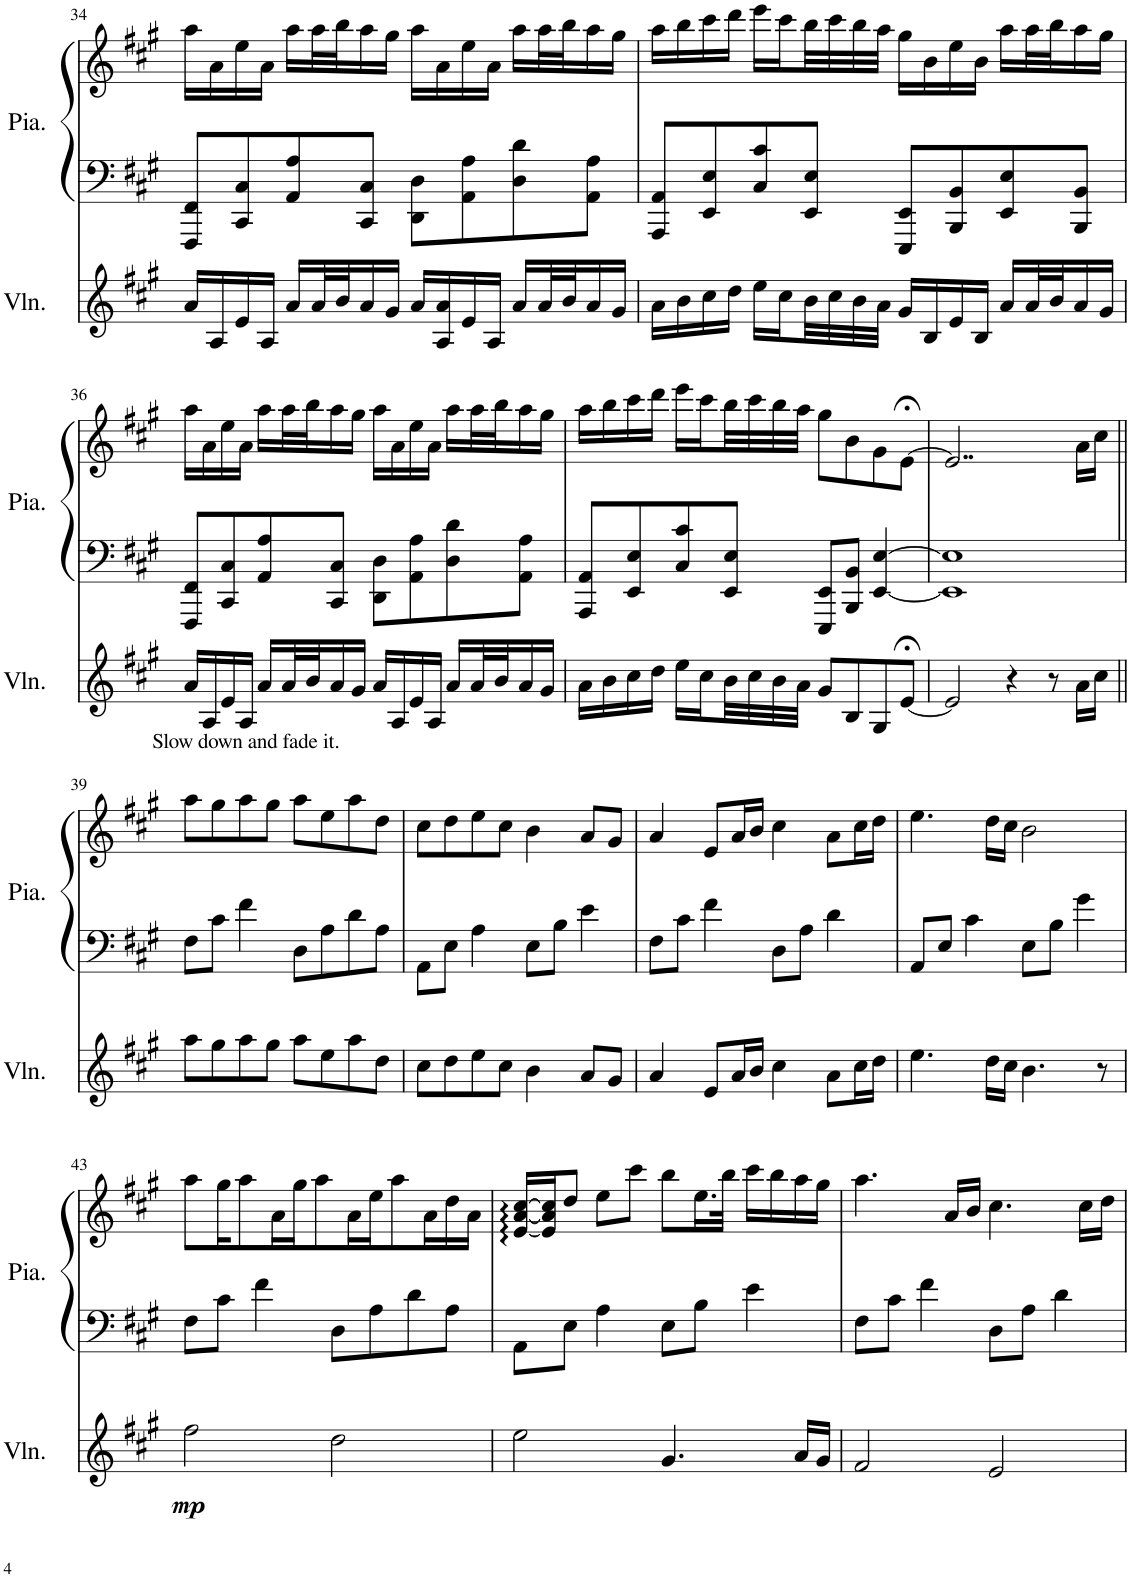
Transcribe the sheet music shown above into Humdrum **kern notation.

**kern	**dynam	**kern	**kern
*part2	*part2	*part1	*part1
*staff3	*staff3	*staff2	*staff1
*I"Violon	*	*I"Piano	*
*I'Vln.	*	*I'Pia.	*
!!LO:PB:g=z
*clefG2	*	*clefF4	*clefG2
*k[f#c#g#]	*	*k[f#c#g#]	*k[f#c#g#]
*M4/4	*	*M4/4	*M4/4
=34	=34	=34	=34
16a/LL	.	8FFF#/ 8FF#/L	16aa\LL
16A/	.	.	16a\
16e/	.	8CC#/ 8C#/	16ee\
16A/JJ	.	.	16a\JJ
16a/LL	.	8AA/ 8A/	16aa\LL
32a/L	.	.	32aa\L
32b/J	.	.	32bb\J
16a/	.	8CC#/ 8C#/J	16aa\
16g#/JJ	.	.	16gg#\JJ
16a/LL	.	8DD\ 8D\L	16aa\LL
16A/ 16a/	.	.	16a\
16e/	.	8AA\ 8A\	16ee\
16A/JJ	.	.	16a\JJ
16a/LL	.	8D\ 8d\	16aa\LL
32a/L	.	.	32aa\L
32b/J	.	.	32bb\J
16a/	.	8AA\ 8A\J	16aa\
16g#/JJ	.	.	16gg#\JJ
=35	=35	=35	=35
16a\LL	.	8AAA/ 8AA/L	16aa\LL
16b\	.	.	16bb\
16cc#\	.	8EE/ 8E/	16ccc#\
16dd\JJ	.	.	16ddd\JJ
16ee\LL	.	8C#/ 8c#/	16eee\LL
16cc#\	.	.	16ccc#\
32b\L	.	8EE/ 8E/J	32bb\L
32cc#\	.	.	32ccc#\
32b\	.	.	32bb\
32a\JJJ	.	.	32aa\JJJ
16g#/LL	.	8EEE/ 8EE/L	16gg#\LL
16B/	.	.	16b\
16e/	.	8BBB/ 8BB/	16ee\
16B/JJ	.	.	16b\JJ
16a/LL	.	8EE/ 8E/	16aa\LL
32a/L	.	.	32aa\L
32b/J	.	.	32bb\J
16a/	.	8BBB/ 8BB/J	16aa\
16g#/JJ	.	.	16gg#\JJ
!!LO:LB:g=z
=36	=36	=36	=36
16a/LL	.	8FFF#/ 8FF#/L	16aa\LL
16A/	.	.	16a\
16e/	.	8CC#/ 8C#/	16ee\
16A/JJ	.	.	16a\JJ
16a/LL	.	8AA/ 8A/	16aa\LL
32a/L	.	.	32aa\L
32b/J	.	.	32bb\J
16a/	.	8CC#/ 8C#/J	16aa\
16g#/JJ	.	.	16gg#\JJ
16a/LL	.	8DD\ 8D\L	16aa\LL
16A/	.	.	16a\
16e/	.	8AA\ 8A\	16ee\
16A/JJ	.	.	16a\JJ
16a/LL	.	8D\ 8d\	16aa\LL
32a/L	.	.	32aa\L
32b/J	.	.	32bb\J
16a/	.	8AA\ 8A\J	16aa\
16g#/JJ	.	.	16gg#\JJ
=37	=37	=37	=37
16a\LL	.	8AAA/ 8AA/L	16aa\LL
16b\	.	.	16bb\
16cc#\	.	8EE/ 8E/	16ccc#\
16dd\JJ	.	.	16ddd\JJ
16ee\LL	.	8C#/ 8c#/	16eee\LL
16cc#\	.	.	16ccc#\
32b\L	.	8EE/ 8E/J	32bb\L
32cc#\	.	.	32ccc#\
32b\	.	.	32bb\
32a\JJJ	.	.	32aa\JJJ
8g#/L	.	8EEE/ 8EE/L	8gg#\L
8B/	.	8BBB/ 8BB/J	8b\
8G#/	.	[4EE/ [4E/	8g#\
[8e;</J	.	.	[8e;<\J
=38	=38	=38	=38
2e/]	.	1EE] 1E]	2..e/]
4r	.	.	.
8r	.	.	.
16a\LL	.	.	16a\LL
16cc#\JJ	.	.	16cc#\JJ
!!LO:LB:g=z
=39||	=39||	=39||	=39||
!	!	!	!LO:TX:a:t=Slow down and fade it.
8aa\L	.	8F#\L	8aa\L
8gg#\	.	8c#\J	8gg#\
8aa\	.	4f#\	8aa\
8gg#\J	.	.	8gg#\J
8aa\L	.	8D\L	8aa\L
8ee\	.	8A\	8ee\
8aa\	.	8d\	8aa\
8dd\J	.	8A\J	8dd\J
=40	=40	=40	=40
8cc#\L	.	8AA\L	8cc#\L
8dd\	.	8E\J	8dd\
8ee\	.	4A\	8ee\
8cc#\J	.	.	8cc#\J
4b\	.	8E\L	4b\
.	.	8B\J	.
8a/L	.	4e\	8a/L
8g#/J	.	.	8g#/J
=41	=41	=41	=41
4a/	.	8F#\L	4a/
.	.	8c#\J	.
8e/L	.	4f#\	8e/L
16a/L	.	.	16a/L
16b/JJ	.	.	16b/JJ
4cc#\	.	8D\L	4cc#\
.	.	8A\J	.
8a\L	.	4d\	8a\L
16cc#\L	.	.	16cc#\L
16dd\JJ	.	.	16dd\JJ
=42	=42	=42	=42
4.ee\	.	8AA/L	4.ee\
.	.	8E/J	.
.	.	4c#\	.
16dd\LL	.	.	16dd\LL
16cc#\JJ	.	.	16cc#\JJ
4.b\	.	8E\L	2b\
.	.	8B\J	.
.	.	4g#\	.
8r	.	.	.
!!LO:LB:g=z
=43	=43	=43	=43
!	!LO:DY:b	!	!
2ff#\	mp	8F#\L	8aa\L
.	.	8c#\J	16gg#\K
.	.	.	8aa\
.	.	4f#\	.
.	.	.	16a\L
.	.	.	16gg#\J
.	.	.	8aa\
2dd\	.	8D\L	.
.	.	.	16a\L
.	.	8A\	16ee\J
.	.	.	8aa\
.	.	8d\	.
.	.	.	16a\L
.	.	8A\J	16dd\
.	.	.	16a\JJ
=44	=44	=44	=44
2ee\	.	8AA\L	[16e/ [16a/ [16cc#/LL
.	.	.	16e/] 16a/] 16cc#/]J
.	.	8E\J	8dd/J
.	.	4A\	8ee\L
.	.	.	8ccc#\J
4.g#/	.	8E\L	8bb\L
.	.	8B\J	16.ee\L
.	.	.	32bb\JJk
.	.	4e\	16ccc#\LL
.	.	.	16bb\
16a/LL	.	.	16aa\
16g#/JJ	.	.	16gg#\JJ
=45	=45	=45	=45
2f#/	.	8F#\L	4.aa\
.	.	8c#\J	.
.	.	4f#\	.
.	.	.	16a/LL
.	.	.	16b/JJ
2e/	.	8D\L	4.cc#\
.	.	8A\J	.
.	.	4d\	.
.	.	.	16cc#\LL
.	.	.	16dd\JJ
=	=	=	=
*-	*-	*-	*-
